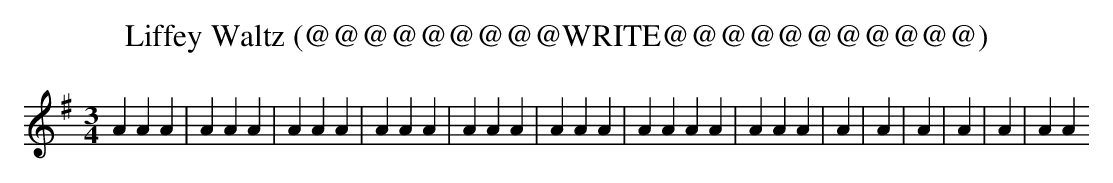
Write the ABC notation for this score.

X:1
T:Liffey Waltz (@@@@@@@@@WRITE@@@@@@@@@@@)
M:3/4
L:1/4
K:Em
AAA|AAA|AAA|AAA|AAA|AAA|AAAA|AAA|A|A|A|A|A|AA
